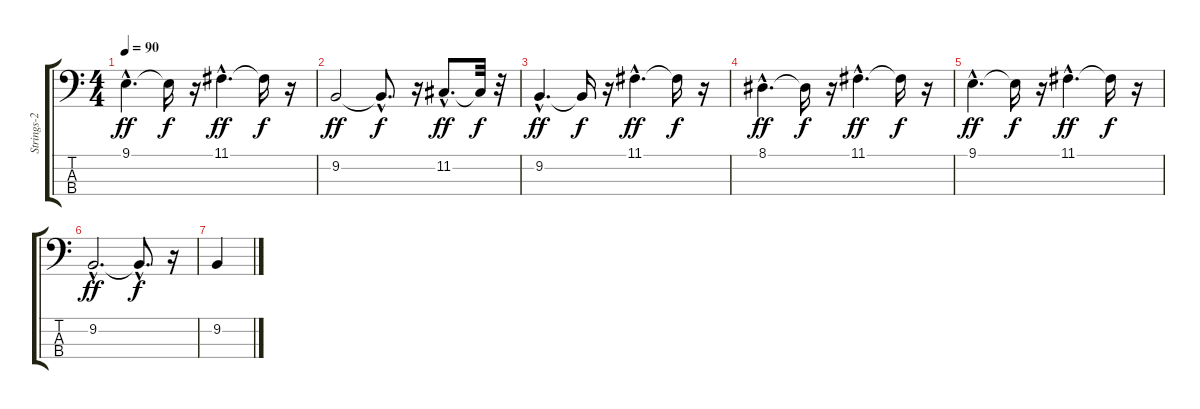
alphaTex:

\track ("Strings-2" "Strings-2") {instrument stringensemble1}
\staff {score tabs}
\tuning (G2 D2 A1 E1) {hide}
\ts (4 4)
\tempo 90
\clef f4
\ks c
9.1{hac}.4{d dy ff} 9.1{t}.16{dy f} r.16 11.1{hac}.4{d dy ff} 11.1{t}.16{dy f} r.16 |
9.2.2{dy ff} 9.2{hac t}.8{d dy f} r.16 11.2{hac}.8{d dy ff} 11.2{t}.32{dy f} r.32 |
9.2{hac}.4{d dy ff} 9.2{t}.16{dy f} r.16 11.1{hac}.4{d dy ff} 11.1{t}.16{dy f} r.16 |
8.1{hac}.4{d dy ff} 8.1{t}.16{dy f} r.16 11.1{hac}.4{d dy ff} 11.1{t}.16{dy f} r.16 |
9.1{hac}.4{d dy ff} 9.1{t}.16{dy f} r.16 11.1{hac}.4{d dy ff} 11.1{t}.16{dy f} r.16 |
9.2{hac}.2{d dy ff} 9.2{hac t}.8{d dy f} r.16 |
9.2.4
